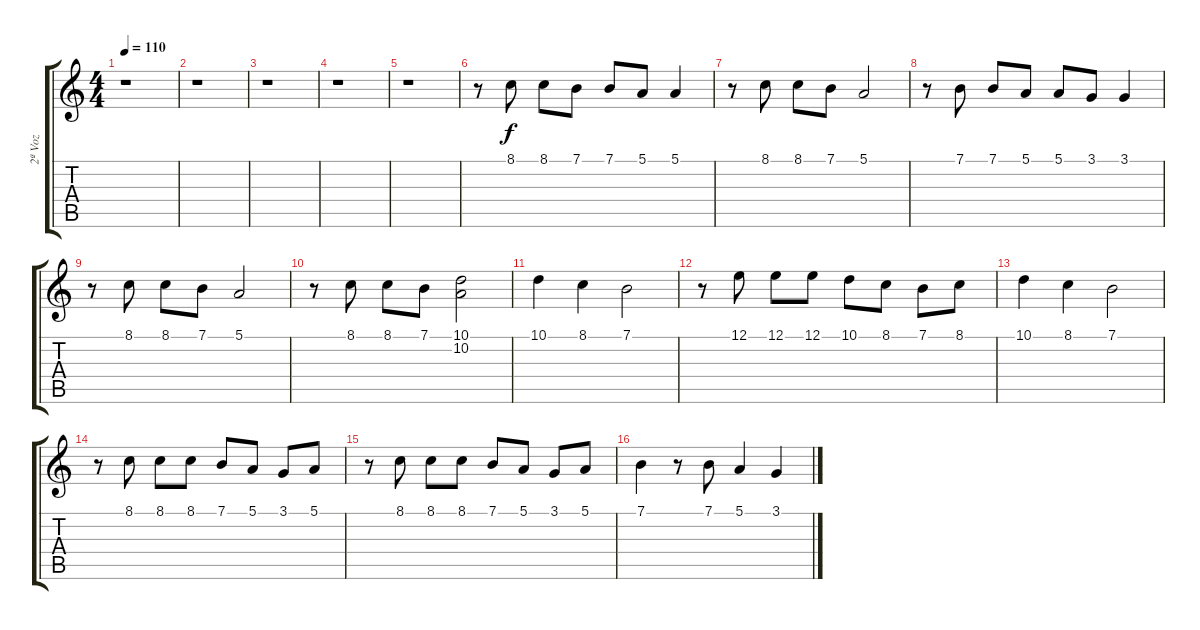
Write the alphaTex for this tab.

\track ("2ª Voz" "2ª Voz") {instrument lead7fifths}
\staff {score tabs}
\tuning (E4 B3 G3 D3 A2 E2) {hide}
\ts (4 4)
\tempo 110
\clef g2
\ks c
r.1{dy f} |
r.1 |
r.1 |
r.1 |
r.1 |
r.8 8.1.8 8.1.8 7.1.8 7.1.8 5.1.8 5.1.4 |
r.8 8.1.8 8.1.8 7.1.8 5.1.2 |
r.8 7.1.8 7.1.8 5.1.8 5.1.8 3.1.8 3.1.4 |
r.8 8.1.8 8.1.8 7.1.8 5.1.2 |
r.8 8.1.8 8.1.8 7.1.8 (10.1 10.2).2 |
10.1.4 8.1.4 7.1.2 |
r.8 12.1.8 12.1.8 12.1.8 10.1.8 8.1.8 7.1.8 8.1.8 |
10.1.4 8.1.4 7.1.2 |
r.8 8.1.8 8.1.8 8.1.8 7.1.8 5.1.8 3.1.8 5.1.8 |
r.8 8.1.8 8.1.8 8.1.8 7.1.8 5.1.8 3.1.8 5.1.8 |
7.1.4 r.8 7.1.8 5.1.4 3.1.4
